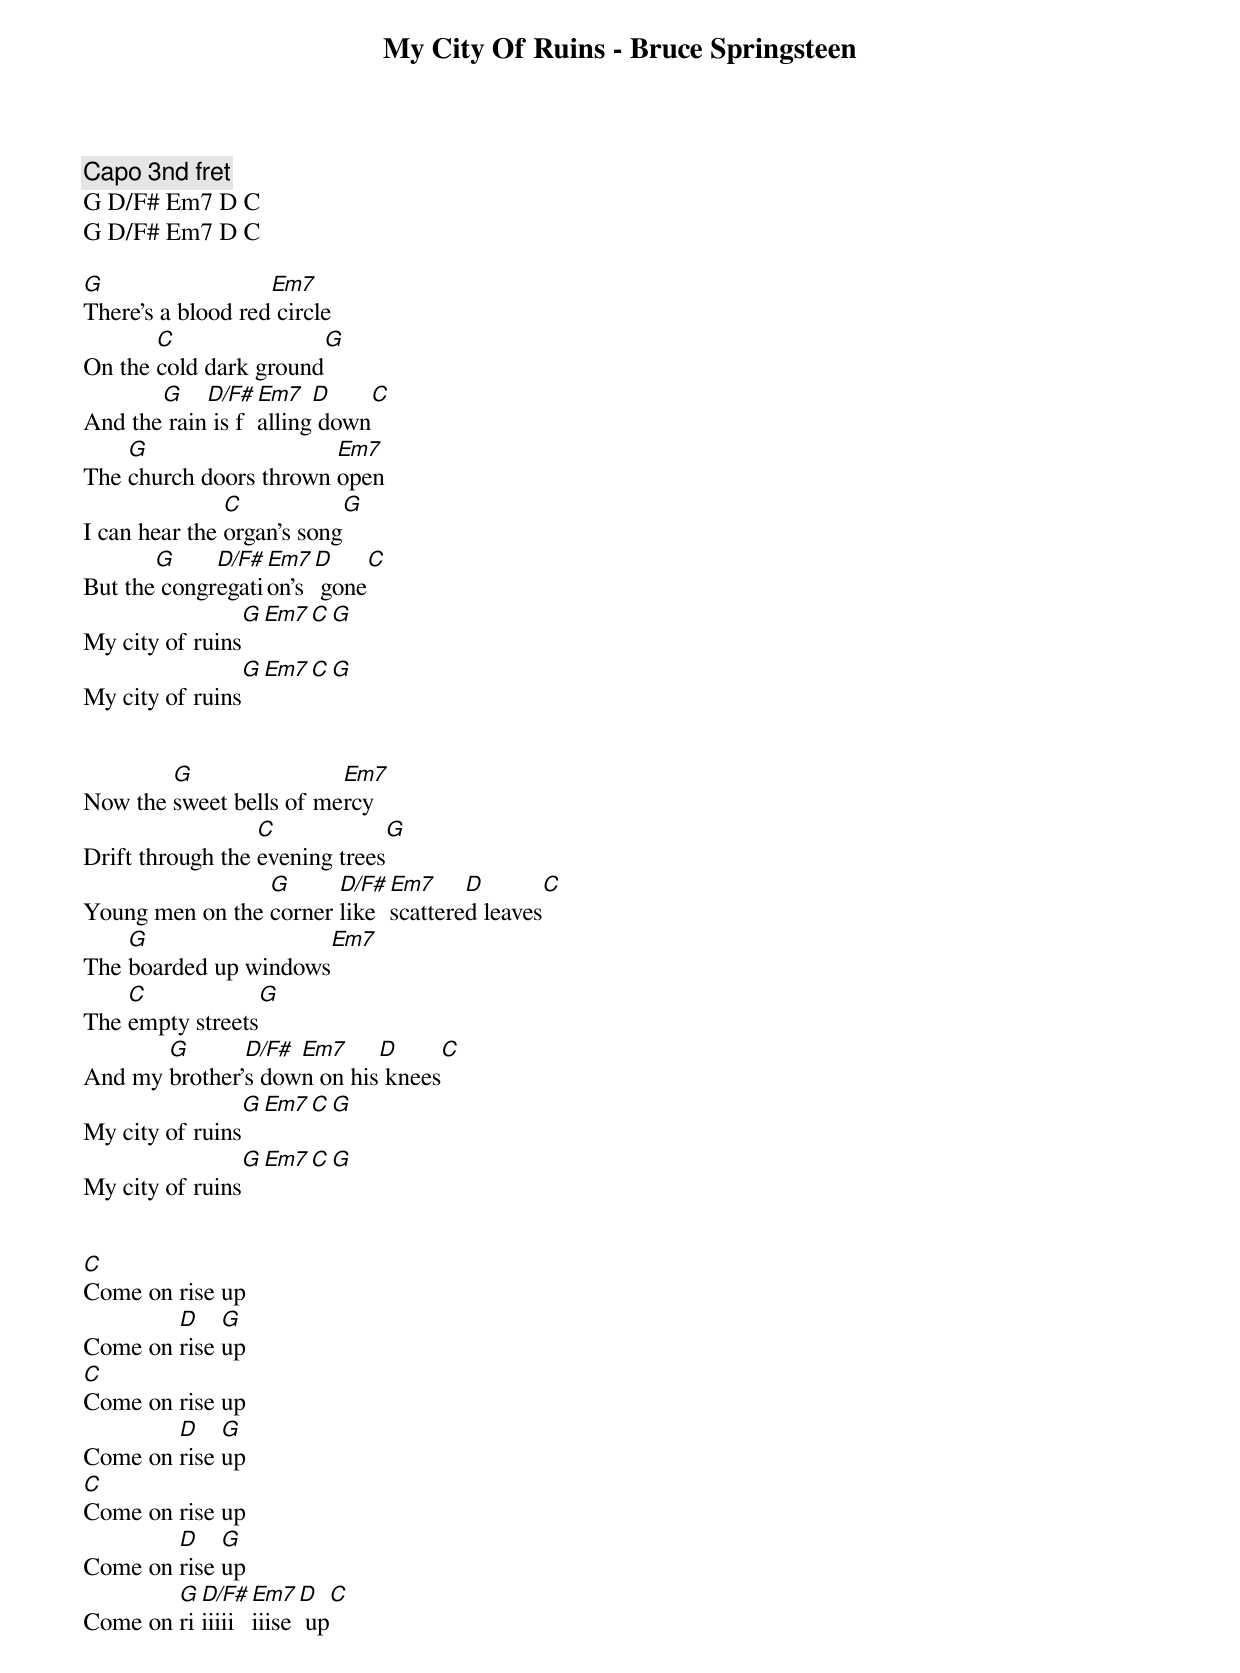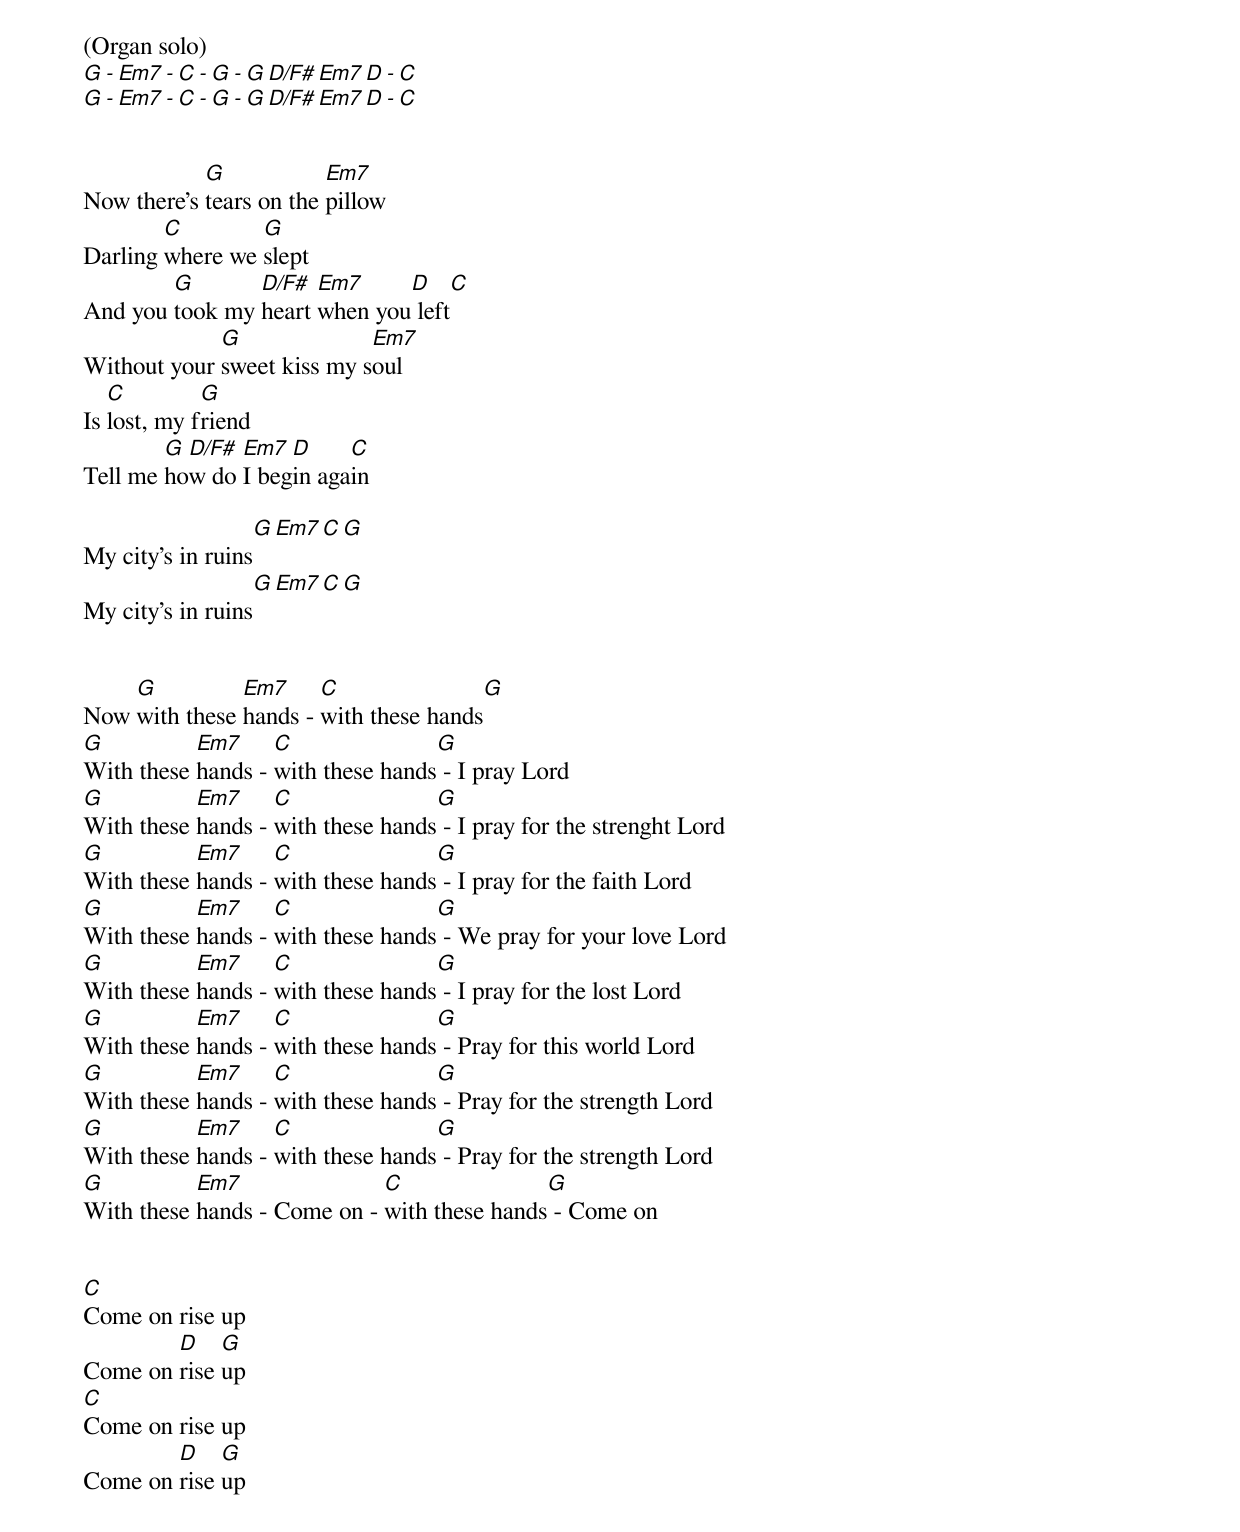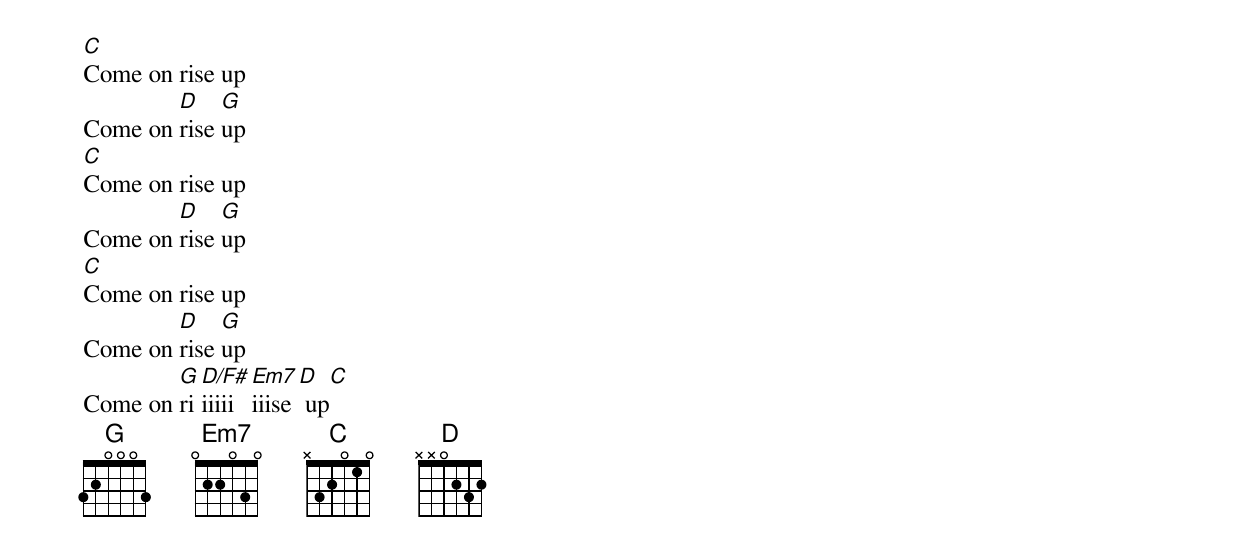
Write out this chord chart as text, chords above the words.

My City Of Ruins - Bruce Springsteen

Capo 3nd fret
G D/F# Em7 D C
G D/F# Em7 D C

G                  Em7
There's a blood red circle
       C               G
On the cold dark ground
       G    D/F# Em7   D    C
And the rain is falling down
    G                   Em7
The church doors thrown open
               C           G
I can hear the organ's song
       G     D/F# Em7 D    C
But the congregation's gone
                G Em7 C G
My city of ruins
                G Em7 C G
My city of ruins


        G                Em7
Now the sweet bells of mercy
                  C            G
Drift through the evening trees
                 G      D/F# Em7     D       C
Young men on the corner like scattered leaves
    G                 Em7
The boarded up windows
    C            G
The empty streets
       G       D/F# Em7     D     C
And my brother's down on his knees
                G Em7 C G
My city of ruins
                G Em7 C G
My city of ruins


C
Come on rise up
        D    G
Come on rise up
C
Come on rise up
        D    G
Come on rise up
C
Come on rise up
        D    G
Come on rise up
        G D/F# Em7  D  C
Come on riiiiiiiiise up


(Organ solo)
G - Em7 - C - G - G D/F# Em7 D - C
G - Em7 - C - G - G D/F# Em7 D - C


            G            Em7
Now there's tears on the pillow
        C        G
Darling where we slept
        G       D/F#  Em7     D    C
And you took my heart when you left
             G              Em7
Without your sweet kiss my soul
   C         G
Is lost, my friend
        G D/F# Em7  D     C
Tell me how do I begin again

                  G Em7 C G
My city's in ruins
                  G Em7 C G
My city's in ruins


    G          Em7     C               G
Now with these hands - with these hands
G          Em7     C               G
With these hands - with these hands - I pray Lord
G          Em7     C               G
With these hands - with these hands - I pray for the strenght Lord
G          Em7     C               G
With these hands - with these hands - I pray for the faith Lord
G          Em7     C               G
With these hands - with these hands - We pray for your love Lord
G          Em7     C               G
With these hands - with these hands - I pray for the lost Lord
G          Em7     C               G
With these hands - with these hands - Pray for this world Lord
G          Em7     C               G
With these hands - with these hands - Pray for the strength Lord
G          Em7     C               G
With these hands - with these hands - Pray for the strength Lord
G          Em7               C               G
With these hands - Come on - with these hands - Come on


C
Come on rise up
        D    G
Come on rise up
C
Come on rise up
        D    G
Come on rise up
C
Come on rise up
        D    G
Come on rise up
C
Come on rise up
        D    G
Come on rise up
C
Come on rise up
        D    G
Come on rise up
        G D/F# Em7  D  C
Come on riiiiiiiiise up
